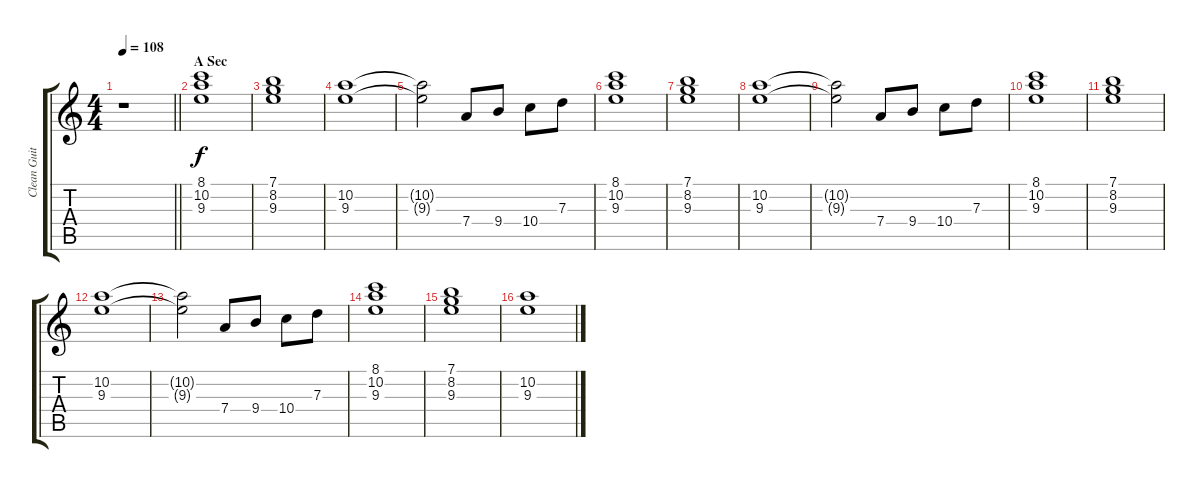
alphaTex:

\track ("Clean Guitar" "Clean Guit") {instrument electricguitarclean}
\staff {score tabs}
\tuning (E4 B3 G3 D3 A2 E2) {hide}
\ts (4 4)
\tempo 108
\clef g2
\barLineRight lightlight
\ks c
r.1{dy f instrument electricguitarclean} |
\section ("" "A Sec")
(8.1 10.2 9.3).1 |
(7.1 8.2 9.3).1 |
(10.2 9.3).1 |
(10.2{t} 9.3{t}).2 7.4.8 9.4.8 10.4.8 7.3.8 |
(8.1 10.2 9.3).1 |
(7.1 8.2 9.3).1 |
(10.2 9.3).1{txt ""} |
(10.2{t} 9.3{t}).2 7.4.8 9.4.8 10.4.8 7.3.8 |
(8.1 10.2 9.3).1 |
(7.1 8.2 9.3).1 |
(10.2 9.3).1 |
(10.2{t} 9.3{t}).2 7.4.8 9.4.8 10.4.8 7.3.8 |
(8.1 10.2 9.3).1 |
(7.1 8.2 9.3).1 |
(10.2 9.3).1
